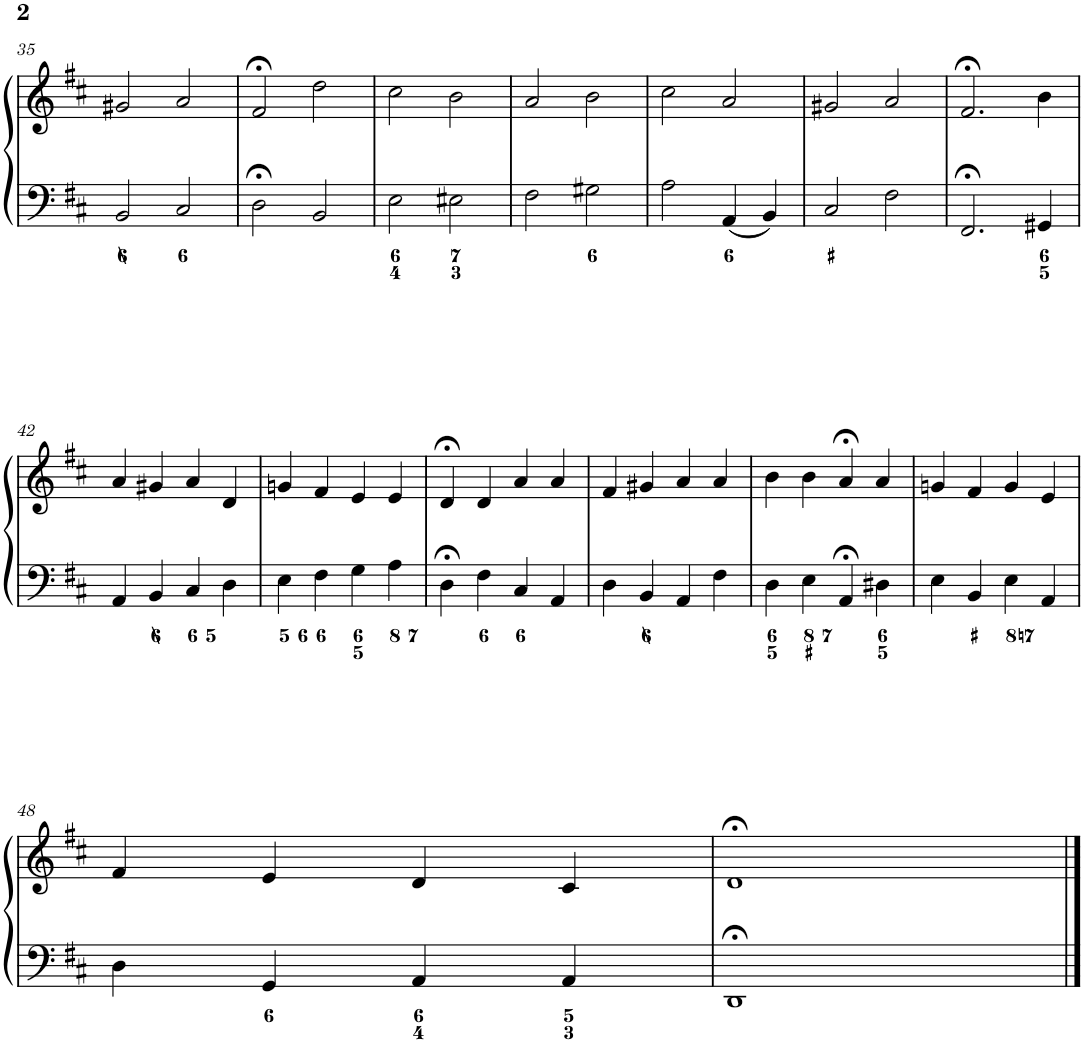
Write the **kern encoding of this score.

**kern	**kern
*part1	*part1
*staff2	*staff1
*I"Piano	*
*I'Pno.	*
!!LO:PB:g=z
*clefF4	*clefG2
*k[f#c#]	*k[f#c#]
*M4/4	*M4/4
*met(c)	*met(c)
=35	=35
2BB/	2g#X/
2C#/	2a/
=36	=36
2D;<\	2f#;</
2BB/	2dd\
=37	=37
2E\	2cc#\
2E#X\	2b\
=38	=38
2F#\	2a/
2G#X\	2b\
=39	=39
2A\	2cc#\
4AA/	2a/
4BB/	.
=40	=40
2C#/	2g#X/
2F#\	2a/
=41	=41
2.FF#;</	2.f#;</
4GG#X/	4b\
!!LO:LB:g=z
=42	=42
4AA/	4a/
4BB/	4g#X/
4C#/	4a/
4D\	4d/
=43	=43
4E\	4gn/
4F#\	4f#/
4G\	4e/
4A\	4e/
=44	=44
4D;<\	4d;</
4F#\	4d/
4C#/	4a/
4AA/	4a/
=45	=45
4D\	4f#/
4BB/	4g#X/
4AA/	4a/
4F#\	4a/
=46	=46
4D\	4b\
4E\	4b\
4AA;</	4a;</
4D#X\	4a/
=47	=47
4E\	4gn/
4BB/	4f#/
4E\	4g/
4AA/	4e/
!!LO:LB:g=z
=48	=48
4D\	4f#/
4GG/	4e/
4AA/	4d/
4AA/	4c#/
=49	=49
1DD;<	1d;<
==	==
*-	*-
